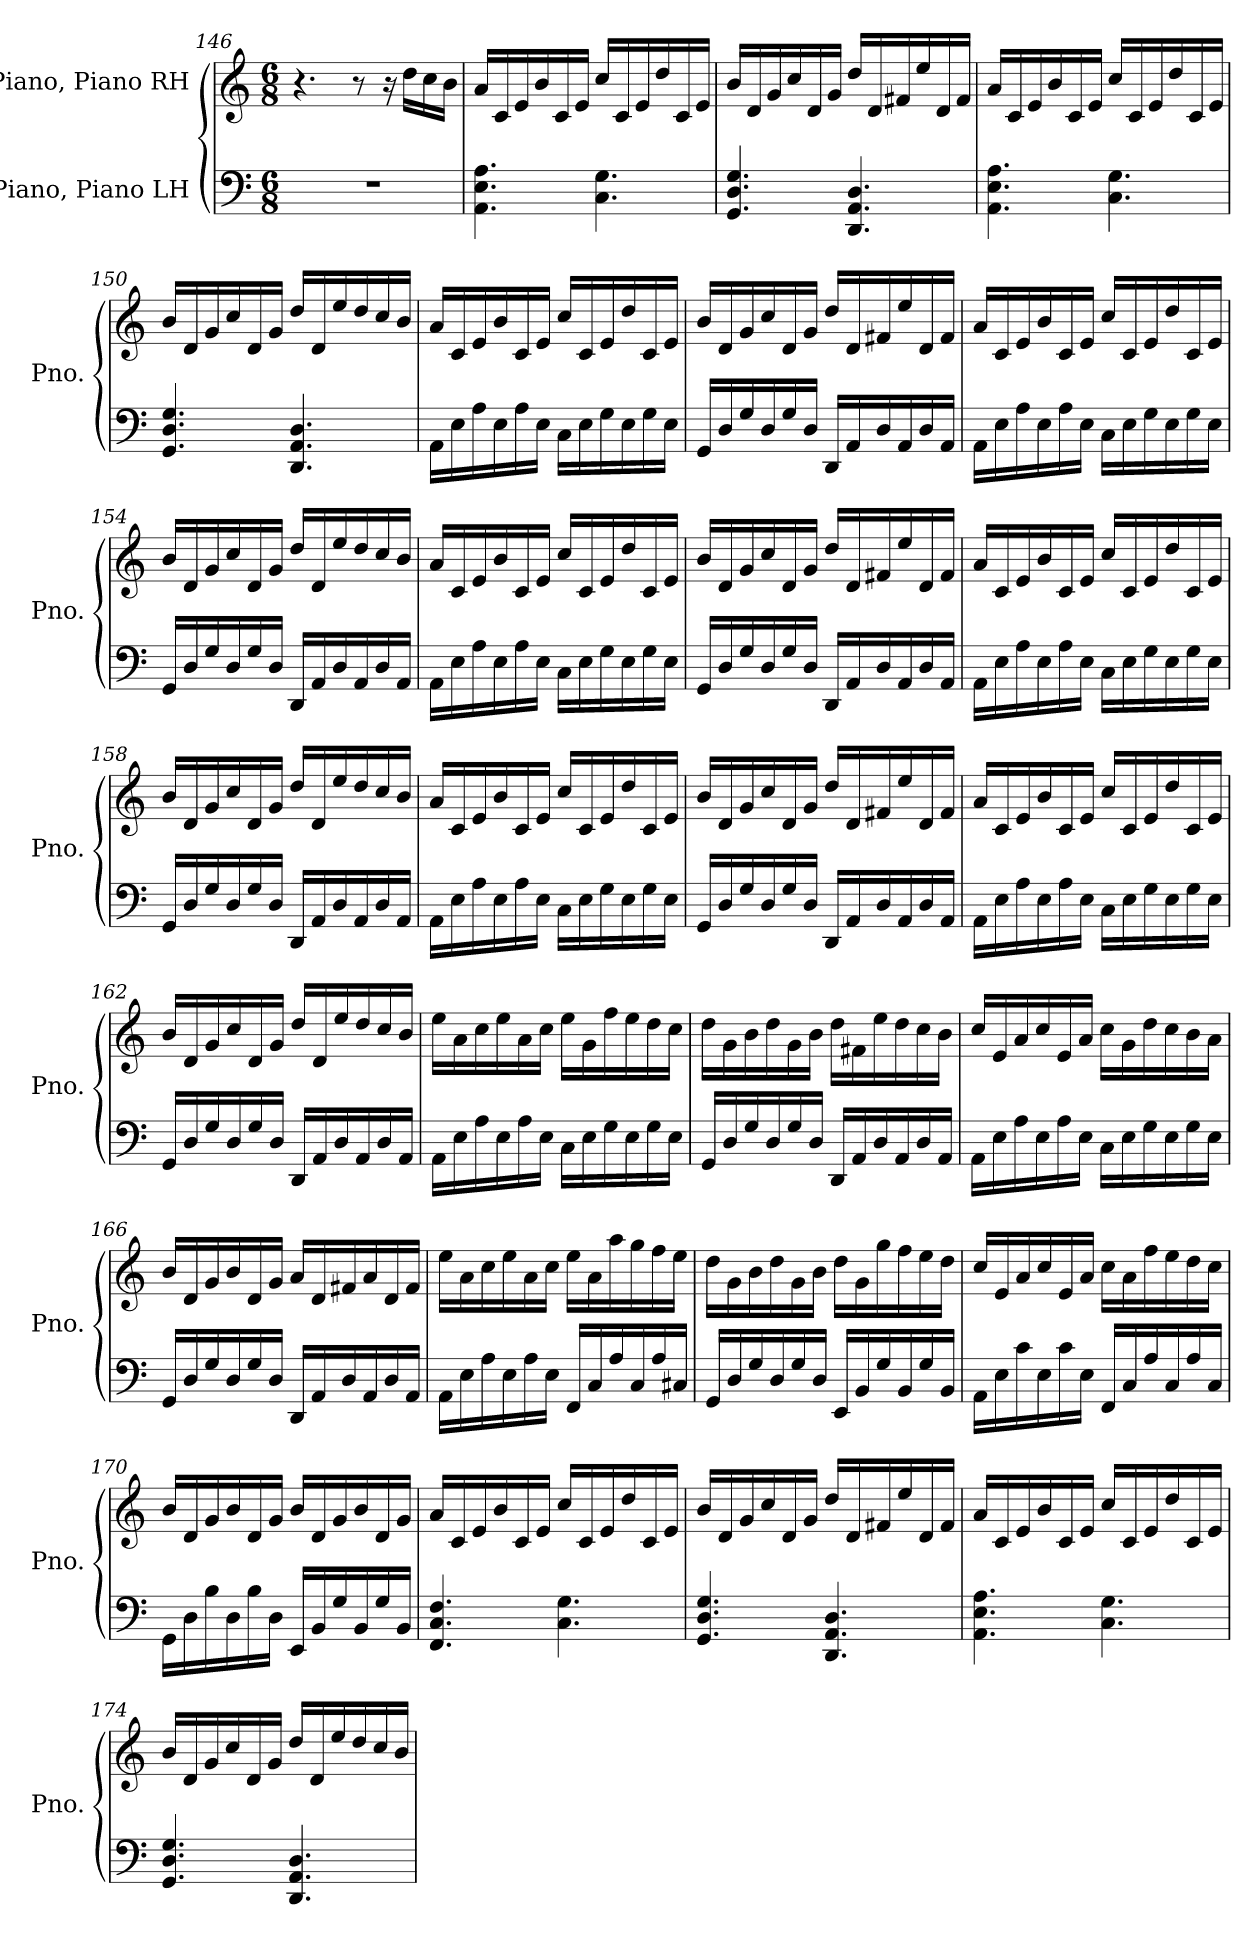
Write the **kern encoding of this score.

**kern	**kern
*part2	*part1
*staff2	*staff1
*I"Piano, Piano LH	*I"Piano, Piano RH
*I'Pno.	*I'Pno.
*clefF4	*clefG2
*k[]	*k[]
*M6/8	*M6/8
=146	=146
2.r	4.r
.	8r
.	16r
.	16dd\LL
.	16cc\
.	16b\JJ
!!LO:LB:g=z
=147	=147
4.AA\ 4.E\ 4.A\	16a/LL
.	16c/
.	16e/
.	16b/
.	16c/
.	16e/JJ
4.C\ 4.G\	16cc/LL
.	16c/
.	16e/
.	16dd/
.	16c/
.	16e/JJ
=148	=148
4.GG/ 4.D/ 4.G/	16b/LL
.	16d/
.	16g/
.	16cc/
.	16d/
.	16g/JJ
4.DD/ 4.AA/ 4.D/	16dd/LL
.	16d/
.	16f#X/
.	16ee/
.	16d/
.	16f#/JJ
=149	=149
4.AA\ 4.E\ 4.A\	16a/LL
.	16c/
.	16e/
.	16b/
.	16c/
.	16e/JJ
4.C\ 4.G\	16cc/LL
.	16c/
.	16e/
.	16dd/
.	16c/
.	16e/JJ
!!LO:PB:g=z
=150	=150
4.GG/ 4.D/ 4.G/	16b/LL
.	16d/
.	16g/
.	16cc/
.	16d/
.	16g/JJ
4.DD/ 4.AA/ 4.D/	16dd/LL
.	16d/
.	16ee/
.	16dd/
.	16cc/
.	16b/JJ
=151	=151
16AA\LL	16a/LL
16E\	16c/
16A\	16e/
16E\	16b/
16A\	16c/
16E\JJ	16e/JJ
16C\LL	16cc/LL
16E\	16c/
16G\	16e/
16E\	16dd/
16G\	16c/
16E\JJ	16e/JJ
=152	=152
16GG/LL	16b/LL
16D/	16d/
16G/	16g/
16D/	16cc/
16G/	16d/
16D/JJ	16g/JJ
16DD/LL	16dd/LL
16AA/	16d/
16D/	16f#X/
16AA/	16ee/
16D/	16d/
16AA/JJ	16f#/JJ
!!LO:LB:g=z
=153	=153
16AA\LL	16a/LL
16E\	16c/
16A\	16e/
16E\	16b/
16A\	16c/
16E\JJ	16e/JJ
16C\LL	16cc/LL
16E\	16c/
16G\	16e/
16E\	16dd/
16G\	16c/
16E\JJ	16e/JJ
=154	=154
16GG/LL	16b/LL
16D/	16d/
16G/	16g/
16D/	16cc/
16G/	16d/
16D/JJ	16g/JJ
16DD/LL	16dd/LL
16AA/	16d/
16D/	16ee/
16AA/	16dd/
16D/	16cc/
16AA/JJ	16b/JJ
=155	=155
16AA\LL	16a/LL
16E\	16c/
16A\	16e/
16E\	16b/
16A\	16c/
16E\JJ	16e/JJ
16C\LL	16cc/LL
16E\	16c/
16G\	16e/
16E\	16dd/
16G\	16c/
16E\JJ	16e/JJ
!!LO:LB:g=z
=156	=156
16GG/LL	16b/LL
16D/	16d/
16G/	16g/
16D/	16cc/
16G/	16d/
16D/JJ	16g/JJ
16DD/LL	16dd/LL
16AA/	16d/
16D/	16f#X/
16AA/	16ee/
16D/	16d/
16AA/JJ	16f#/JJ
=157	=157
16AA\LL	16a/LL
16E\	16c/
16A\	16e/
16E\	16b/
16A\	16c/
16E\JJ	16e/JJ
16C\LL	16cc/LL
16E\	16c/
16G\	16e/
16E\	16dd/
16G\	16c/
16E\JJ	16e/JJ
=158	=158
16GG/LL	16b/LL
16D/	16d/
16G/	16g/
16D/	16cc/
16G/	16d/
16D/JJ	16g/JJ
16DD/LL	16dd/LL
16AA/	16d/
16D/	16ee/
16AA/	16dd/
16D/	16cc/
16AA/JJ	16b/JJ
!!LO:LB:g=z
=159	=159
16AA\LL	16a/LL
16E\	16c/
16A\	16e/
16E\	16b/
16A\	16c/
16E\JJ	16e/JJ
16C\LL	16cc/LL
16E\	16c/
16G\	16e/
16E\	16dd/
16G\	16c/
16E\JJ	16e/JJ
=160	=160
16GG/LL	16b/LL
16D/	16d/
16G/	16g/
16D/	16cc/
16G/	16d/
16D/JJ	16g/JJ
16DD/LL	16dd/LL
16AA/	16d/
16D/	16f#X/
16AA/	16ee/
16D/	16d/
16AA/JJ	16f#/JJ
=161	=161
16AA\LL	16a/LL
16E\	16c/
16A\	16e/
16E\	16b/
16A\	16c/
16E\JJ	16e/JJ
16C\LL	16cc/LL
16E\	16c/
16G\	16e/
16E\	16dd/
16G\	16c/
16E\JJ	16e/JJ
!!LO:LB:g=z
=162	=162
16GG/LL	16b/LL
16D/	16d/
16G/	16g/
16D/	16cc/
16G/	16d/
16D/JJ	16g/JJ
16DD/LL	16dd/LL
16AA/	16d/
16D/	16ee/
16AA/	16dd/
16D/	16cc/
16AA/JJ	16b/JJ
=163	=163
16AA\LL	16ee\LL
16E\	16a\
16A\	16cc\
16E\	16ee\
16A\	16a\
16E\JJ	16cc\JJ
16C\LL	16ee\LL
16E\	16g\
16G\	16ff\
16E\	16ee\
16G\	16dd\
16E\JJ	16cc\JJ
=164	=164
16GG/LL	16dd\LL
16D/	16g\
16G/	16b\
16D/	16dd\
16G/	16g\
16D/JJ	16b\JJ
16DD/LL	16dd\LL
16AA/	16f#X\
16D/	16ee\
16AA/	16dd\
16D/	16cc\
16AA/JJ	16b\JJ
!!LO:LB:g=z
=165	=165
16AA\LL	16cc/LL
16E\	16e/
16A\	16a/
16E\	16cc/
16A\	16e/
16E\JJ	16a/JJ
16C\LL	16cc\LL
16E\	16g\
16G\	16dd\
16E\	16cc\
16G\	16b\
16E\JJ	16a\JJ
=166	=166
16GG/LL	16b/LL
16D/	16d/
16G/	16g/
16D/	16b/
16G/	16d/
16D/JJ	16g/JJ
16DD/LL	16a/LL
16AA/	16d/
16D/	16f#X/
16AA/	16a/
16D/	16d/
16AA/JJ	16f#/JJ
=167	=167
16AA\LL	16ee\LL
16E\	16a\
16A\	16cc\
16E\	16ee\
16A\	16a\
16E\JJ	16cc\JJ
16FF/LL	16ee\LL
16C/	16a\
16A/	16aa\
16C/	16gg\
16A/	16ff\
16C#X/JJ	16ee\JJ
!!LO:PB:g=z
=168	=168
16GG/LL	16dd\LL
16D/	16g\
16G/	16b\
16D/	16dd\
16G/	16g\
16D/JJ	16b\JJ
16EE/LL	16dd\LL
16BB/	16g\
16G/	16gg\
16BB/	16ff\
16G/	16ee\
16BB/JJ	16dd\JJ
=169	=169
16AA\LL	16cc/LL
16E\	16e/
16c\	16a/
16E\	16cc/
16c\	16e/
16E\JJ	16a/JJ
16FF/LL	16cc\LL
16C/	16a\
16A/	16ff\
16C/	16ee\
16A/	16dd\
16C/JJ	16cc\JJ
=170	=170
16GG\LL	16b/LL
16D\	16d/
16B\	16g/
16D\	16b/
16B\	16d/
16D\JJ	16g/JJ
16EE/LL	16b/LL
16BB/	16d/
16G/	16g/
16BB/	16b/
16G/	16d/
16BB/JJ	16g/JJ
!!LO:LB:g=z
=171	=171
4.FF/ 4.C/ 4.F/	16a/LL
.	16c/
.	16e/
.	16b/
.	16c/
.	16e/JJ
4.C\ 4.G\	16cc/LL
.	16c/
.	16e/
.	16dd/
.	16c/
.	16e/JJ
=172	=172
4.GG/ 4.D/ 4.G/	16b/LL
.	16d/
.	16g/
.	16cc/
.	16d/
.	16g/JJ
4.DD/ 4.AA/ 4.D/	16dd/LL
.	16d/
.	16f#X/
.	16ee/
.	16d/
.	16f#/JJ
=173	=173
4.AA\ 4.E\ 4.A\	16a/LL
.	16c/
.	16e/
.	16b/
.	16c/
.	16e/JJ
4.C\ 4.G\	16cc/LL
.	16c/
.	16e/
.	16dd/
.	16c/
.	16e/JJ
!!LO:LB:g=z
=174	=174
4.GG/ 4.D/ 4.G/	16b/LL
.	16d/
.	16g/
.	16cc/
.	16d/
.	16g/JJ
4.DD/ 4.AA/ 4.D/	16dd/LL
.	16d/
.	16ee/
.	16dd/
.	16cc/
.	16b/JJ
=	=
*-	*-
